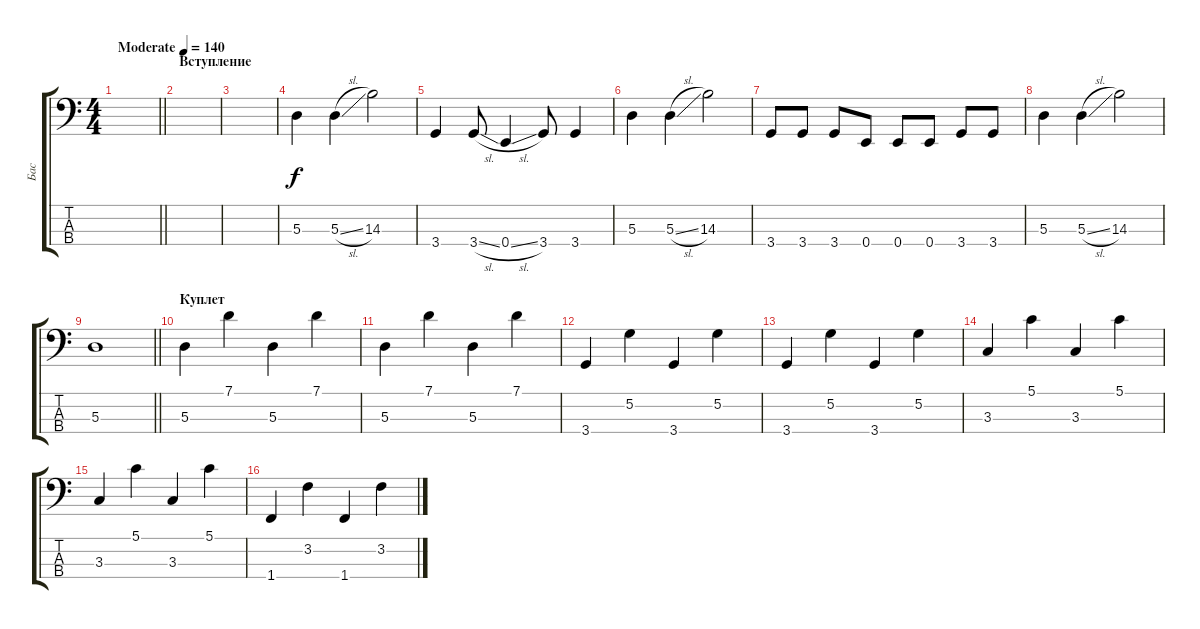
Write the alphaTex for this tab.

\track ("Бас" "Бас") {instrument electricbassfinger}
\staff {score tabs}
\tuning (G2 D2 A1 E1) {hide}
\ts (4 4)
\tempo (140 "Moderate")
\clef f4
\barLineRight lightlight
\ks c
|
\section ("" "Вступление")
|
|
5.3.4 5.3{sl}.4 14.3.2 |
3.4.4 3.4{sl}.8 0.4{sl}.4 3.4.8 3.4.4 |
5.3.4 5.3{sl}.4 14.3.2 |
3.4.8 3.4.8 3.4.8 0.4.8 0.4.8 0.4.8 3.4.8 3.4.8 |
5.3.4 5.3{sl}.4 14.3.2 |
\barLineRight lightlight
5.3.1 |
\section ("" "Куплет")
5.3.4 7.1.4 5.3.4 7.1.4 |
5.3.4 7.1.4 5.3.4 7.1.4 |
3.4.4 5.2.4 3.4.4 5.2.4 |
3.4.4 5.2.4 3.4.4 5.2.4 |
3.3.4 5.1.4 3.3.4 5.1.4 |
3.3.4 5.1.4 3.3.4 5.1.4 |
1.4.4 3.2.4 1.4.4 3.2.4
